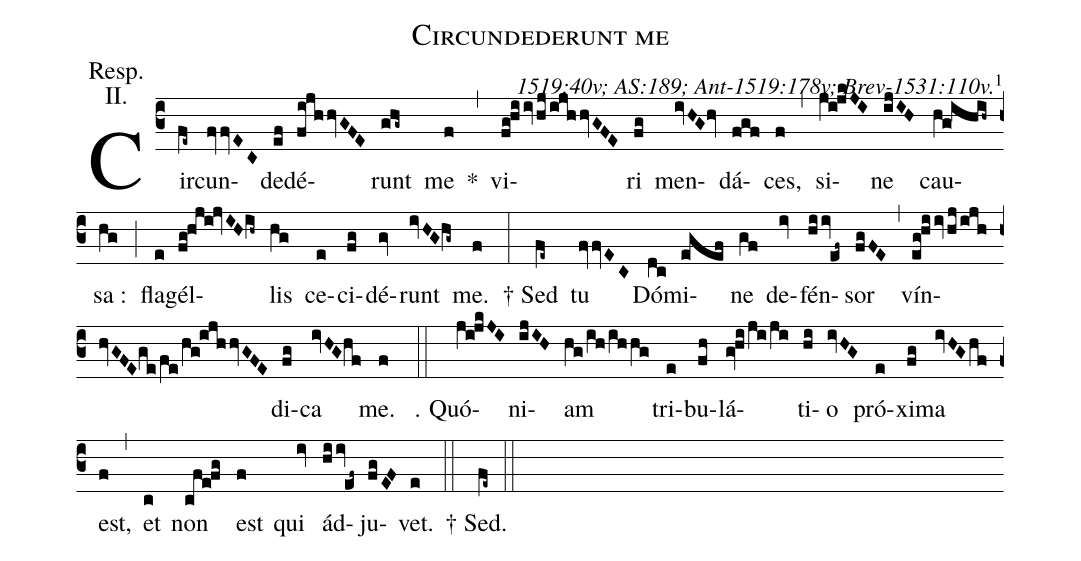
name: Circundederunt me;
commentary: 1519:40v; AS:189; Ant-1519:178v; Brev-1531:110v.\footnote{In 1519:40v. `flagéllis' is set AB.CEDEDCDc.CB.};
annotation: Resp.;
annotation: II.;
%%
(c3) Cir(fe~)cun(fvfvEC)de(ef)dé(fi@jhhvGFE)runt(ghg~) me(f) *(,)
vi(fg!hiivhj/ijhhvGFE)ri(fg) men(ivHG/0hv)dá(fgf)ces,(f) (,)
si(ji!jkJI)ne(ijIH) cau(hg!ihih~)sa :(hg) (;)
fla(e)gél(fg!hji!jvIH/0ih~)lis(hg) ce(e)ci(fg)dé(gv)runt(ivHG/0hg~) me.(f) (:)

<sp>†</sp> Sed(fe~) tu(fvfvEC) Dó(dc)mi(egef)ne(gf) de(iv)fén(hiiv!ef~)sor(fgFE) (,)
vín(eg!hiivhj/ijhhvGFE/0ge/fe/hg!ijhhvGFE)di(fg)ca(ivHG/0hf) me.(f) (::)

<sp>℣.</sp> Quó(ji!jkJI)ni(ijIH)am(hg/ih/ihhg) tri(e)bu(fh)lá(gv!hi/ji/ji)ti(hi)o(ivHG) pró(e)xi(fg)ma(ivHGhf) est,(f) (,)
et(c) non(cfe!fg) est(f) qui(iv) ád(hiiv!ef~)ju(fgEF)vet.(e) (::)

<sp>†</sp> Sed.(fe~) (::)
